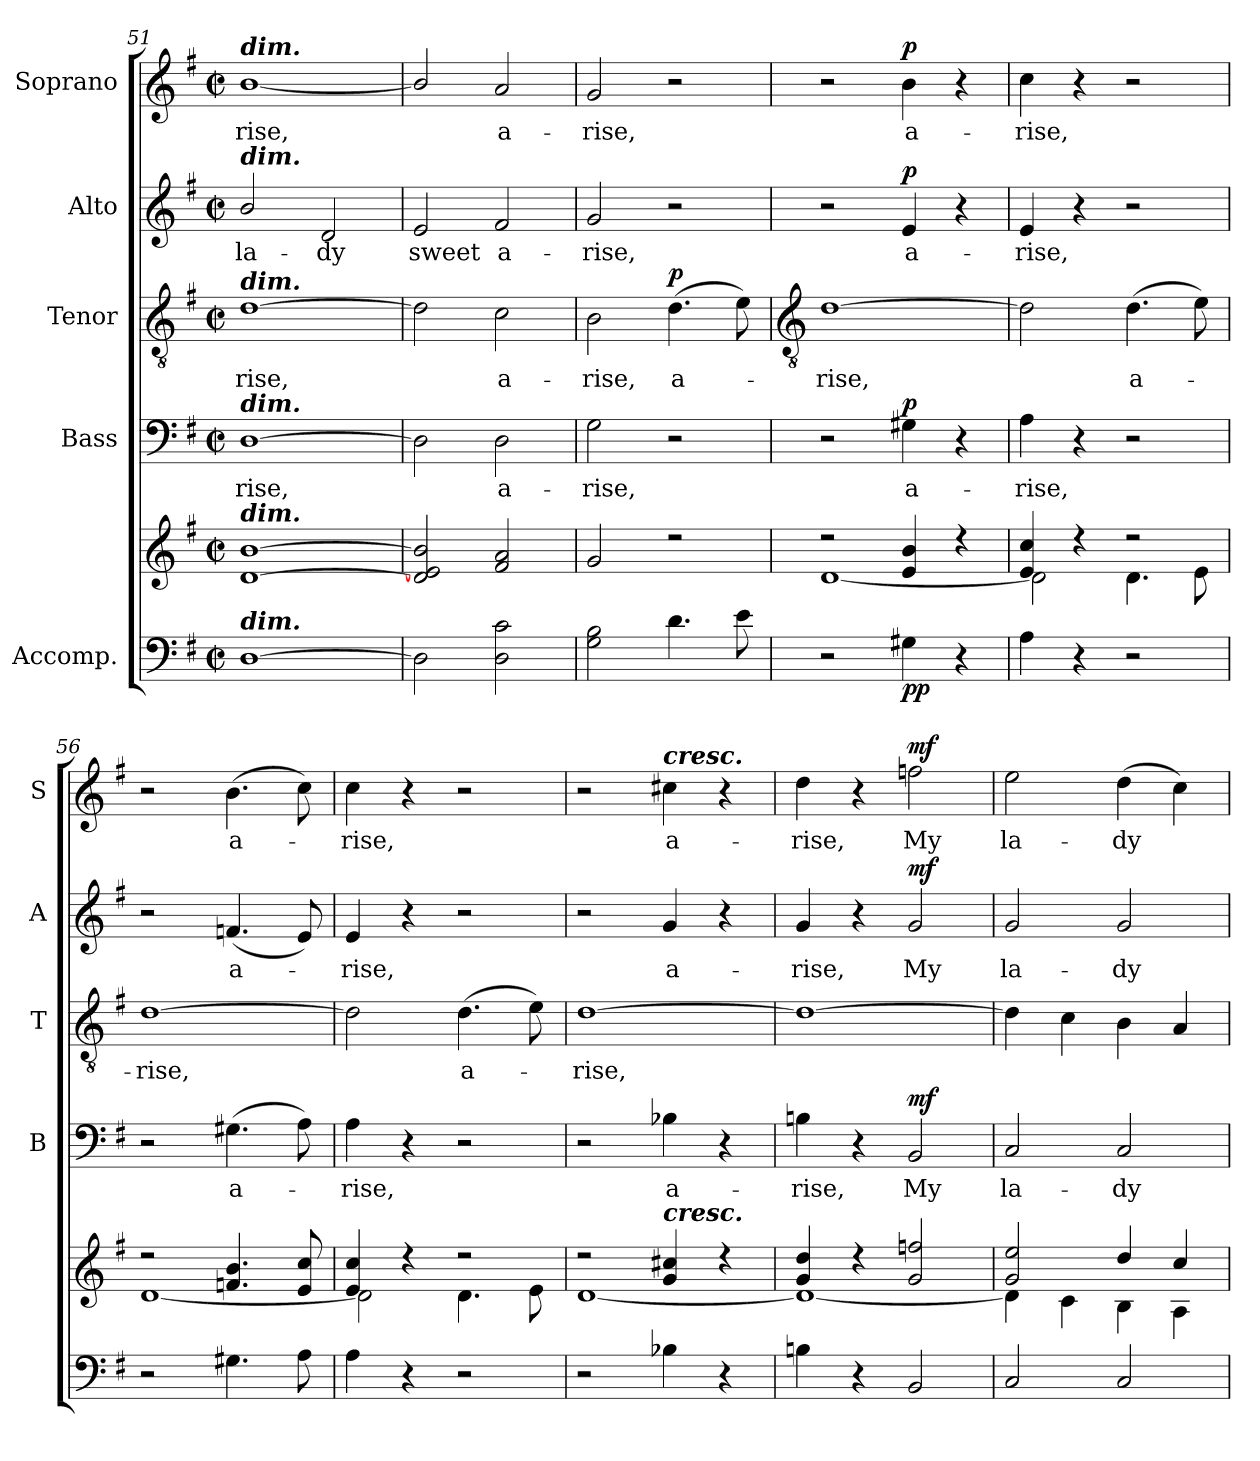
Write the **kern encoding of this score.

**kern	**kern	**dynam	**kern	**text	**dynam	**kern	**text	**dynam	**kern	**text	**dynam	**kern	**text	**dynam
*part5	*part5	*part5	*part4	*part4	*part4	*part3	*part3	*part3	*part2	*part2	*part2	*part1	*part1	*part1
*staff6	*staff5	*staff5/6	*staff4	*staff4	*staff4	*staff3	*staff3	*staff3	*staff2	*staff2	*staff2	*staff1	*staff1	*staff1
*I"Accomp.	*	*	*I"Bass	*	*	*I"Tenor	*	*	*I"Alto	*	*	*I"Soprano	*	*
*	*	*	*I'B	*	*	*I'T	*	*	*I'A	*	*	*I'S	*	*
*clefF4	*clefG2	*	*clefF4	*	*	*clefGv2	*	*	*clefG2	*	*	*clefG2	*	*
*k[f#]	*k[f#]	*	*k[f#]	*	*	*k[f#]	*	*	*k[f#]	*	*	*k[f#]	*	*
*G:	*G:	*	*G:	*	*	*G:	*	*	*G:	*	*	*G:	*	*
*M2/2	*M2/2	*	*M2/2	*	*	*M2/2	*	*	*M2/2	*	*	*M2/2	*	*
*met(c|)	*met(c|)	*	*met(c|)	*	*	*met(c|)	*	*	*met(c|)	*	*	*met(c|)	*	*
=51	=51	=51	=51	=51	=51	=51	=51	=51	=51	=51	=51	=51	=51	=51
*	*^	*	*	*	*	*	*	*	*	*	*	*	*	*
!	!	!	!	!	!	!	!	!	!	!	!	!	!LO:TX:a:Bi:t=dim.	!	!
!	!	!	!	!	!	!	!	!	!	!LO:TX:a:Bi:t=dim.	!	!	!	!	!
!	!	!	!	!	!	!	!LO:TX:a:Bi:t=dim.	!	!	!	!	!	!	!	!
!	!	!	!	!LO:TX:a:Bi:t=dim.	!	!	!	!	!	!	!	!	!	!	!
!	!LO:TX:a:Bi:t=dim.	!	!	!	!	!	!	!	!	!	!	!	!	!	!
!LO:TX:a:Bi:t=dim.	!	!	!	!	!	!	!	!	!	!	!	!	!	!	!
!	!	!	!	!	!LO:LY:b	!	!	!LO:LY:b	!	!	!LO:LY:b	!	!	!LO:LY:b	!
[1D	[1d/ [1b/	1ryy	.	[1D	-rise,	.	[1d	-rise,	.	2b/	la-	.	[1b/	-rise,	.
!	!	!	!	!	!	!	!	!	!	!	!LO:LY:b	!	!	!	!
.	.	.	.	.	.	.	.	.	.	2d	-dy	.	.	.	.
=52	=52	=52	=52	=52	=52	=52	=52	=52	=52	=52	=52	=52	=52	=52	=52
!	!	!	!	!	!	!	!	!	!	!	!LO:LY:b	!	!	!	!
2D]	2d/] 2e/] 2b/]	1ryy	.	2D]	.	.	2d]	.	.	2e	sweet	.	2b/]	.	.
!	!	!	!	!	!LO:LY:b	!	!	!LO:LY:b	!	!	!LO:LY:b	!	!	!LO:LY:b	!
2D 2c	2f# 2a	.	.	2D	a-	.	2c	a-	.	2f#	a-	.	2a	a-	.
=53	=53	=53	=53	=53	=53	=53	=53	=53	=53	=53	=53	=53	=53	=53	=53
!	!	!	!	!	!LO:LY:b	!	!	!LO:LY:b	!	!	!LO:LY:b	!	!	!LO:LY:b	!
2G 2B	2g	1ryy	.	2G	-rise,	.	2B	-rise,	.	2g	-rise,	.	2g	-rise,	.
!	!	!	!	!	!	!	!	!LO:LY:b	!LO:DY:b	!	!	!	!	!	!
4.d	2r	.	.	2r	.	.	(>4.d	a-	p	2r	.	.	2r	.	.
8e	.	.	.	.	.	.	8e)	.	.	.	.	.	.	.	.
!!LO:LB:g=z
=54	=54	=54	=54	=54	=54	=54	=54	=54	=54	=54	=54	=54	=54	=54	=54
*	*	*	*	*	*	*	*clefGv2	*	*	*	*	*	*	*	*
!	!	!	!	!	!	!	!	!LO:LY:b	!	!	!	!	!	!	!
2r	2r	[1d\	.	2r	.	.	[1d	rise,	.	2r	.	.	2r	.	.
!	!	!	!LO:DY:b=2	!	!LO:LY:b	!	!	!	!	!	!LO:LY:b	!	!	!LO:LY:b	!
!	!	!	!LO:DY:n=1:b	!	!	!LO:DY:b	!	!	!	!	!	!LO:DY:b	!	!	!LO:DY:b
4G#X	4e 4b	.	p p	4G#X	a-	p	.	.	.	4e	a-	p	4b	a-	p
4r	4r	.	.	4r	.	.	.	.	.	4r	.	.	4r	.	.
=55	=55	=55	=55	=55	=55	=55	=55	=55	=55	=55	=55	=55	=55	=55	=55
!	!	!	!	!	!LO:LY:b	!	!	!	!	!	!LO:LY:b	!	!	!LO:LY:b	!
4A	4e 4cc	2d\]	.	4A	-rise,	.	2d]	.	.	4e	-rise,	.	4cc	-rise,	.
4r	4r	.	.	4r	.	.	.	.	.	4r	.	.	4r	.	.
!	!	!	!	!	!	!	!	!LO:LY:b	!	!	!	!	!	!	!
2r	2r	4.d\	.	2r	.	.	(>4.d	a-	.	2r	.	.	2r	.	.
.	.	8e\	.	.	.	.	8e)	.	.	.	.	.	.	.	.
=56	=56	=56	=56	=56	=56	=56	=56	=56	=56	=56	=56	=56	=56	=56	=56
!	!	!	!	!	!	!	!	!LO:LY:b	!	!	!	!	!	!	!
2r	2r	[1d\	.	2r	.	.	[1d	rise,	.	2r	.	.	2r	.	.
!	!	!	!	!	!LO:LY:b	!	!	!	!	!	!LO:LY:b	!	!	!LO:LY:b	!
4.G#X	4.fn 4.b	.	.	(>4.G#X	a-	.	.	.	.	(<4.fn	a-	.	(>4.b	a-	.
8A	8e 8cc	.	.	8A)	.	.	.	.	.	8e)	.	.	8cc)	.	.
=57	=57	=57	=57	=57	=57	=57	=57	=57	=57	=57	=57	=57	=57	=57	=57
!	!	!	!	!	!LO:LY:b	!	!	!	!	!	!LO:LY:b	!	!	!LO:LY:b	!
4A	4e 4cc	2d\]	.	4A	rise,	.	2d]	.	.	4e	rise,	.	4cc	rise,	.
4r	4r	.	.	4r	.	.	.	.	.	4r	.	.	4r	.	.
!	!	!	!	!	!	!	!	!LO:LY:b	!	!	!	!	!	!	!
2r	2r	4.d\	.	2r	.	.	(>4.d	a-	.	2r	.	.	2r	.	.
.	.	8e\	.	.	.	.	8e)	.	.	.	.	.	.	.	.
=58	=58	=58	=58	=58	=58	=58	=58	=58	=58	=58	=58	=58	=58	=58	=58
!	!	!	!	!	!	!	!	!LO:LY:b	!	!	!	!	!	!	!
2r	2r	[1d\	.	2r	.	.	[1d	rise,	.	2r	.	.	2r	.	.
!	!	!	!	!	!	!	!	!	!	!	!	!	!LO:TX:a:Bi:t=cresc.	!	!
!	!LO:TX:a:Bi:t=cresc.	!	!	!	!	!	!	!	!	!	!	!	!	!	!
!	!	!	!	!	!LO:LY:b	!	!	!	!	!	!LO:LY:b	!	!	!LO:LY:b	!
4B-X	4g 4cc#X	.	.	4B-X	a-	.	.	.	.	4g	a-	.	4cc#X	a-	.
4r	4r	.	.	4r	.	.	.	.	.	4r	.	.	4r	.	.
=59	=59	=59	=59	=59	=59	=59	=59	=59	=59	=59	=59	=59	=59	=59	=59
!	!	!	!	!	!LO:LY:b	!	!	!	!	!	!LO:LY:b	!	!	!LO:LY:b	!
4Bn	4g/ 4dd/	1d\_	.	4Bn	-rise,	.	1d_	.	.	4g	-rise,	.	4dd	-rise,	.
4r	4r	.	.	4r	.	.	.	.	.	4r	.	.	4r	.	.
!	!	!	!LO:DY:b=2	!	!LO:LY:b	!	!	!	!	!	!LO:LY:b	!	!	!LO:LY:b	!
!	!	!	!LO:DY:n=1:b	!	!	!LO:DY:b	!	!	!	!	!	!LO:DY:b	!	!	!LO:DY:b
2BB	2g/ 2ffn/	.	mf mf	2BB	My	mf	.	.	.	2g	My	mf	2ffn	My	mf
=60	=60	=60	=60	=60	=60	=60	=60	=60	=60	=60	=60	=60	=60	=60	=60
!	!	!	!	!	!LO:LY:b	!	!	!	!	!	!LO:LY:b	!	!	!LO:LY:b	!
2C	2g/ 2ee/	4d\]	.	2C	la-	.	4d]	.	.	2g	la-	.	2ee	la-	.
.	.	4c\	.	.	.	.	4c	.	.	.	.	.	.	.	.
!	!	!	!	!	!LO:LY:b	!	!	!	!	!	!LO:LY:b	!	!	!LO:LY:b	!
2C	4dd/	4B\	.	2C	-dy	.	4B	.	.	2g	-dy	.	(>4dd	-dy	.
.	4cc/	4A\	.	.	.	.	4A	.	.	.	.	.	4cc)	.	.
*	*v	*v	*	*	*	*	*	*	*	*	*	*	*	*	*
=	=	=	=	=	=	=	=	=	=	=	=	=	=	=
*-	*-	*-	*-	*-	*-	*-	*-	*-	*-	*-	*-	*-	*-	*-
